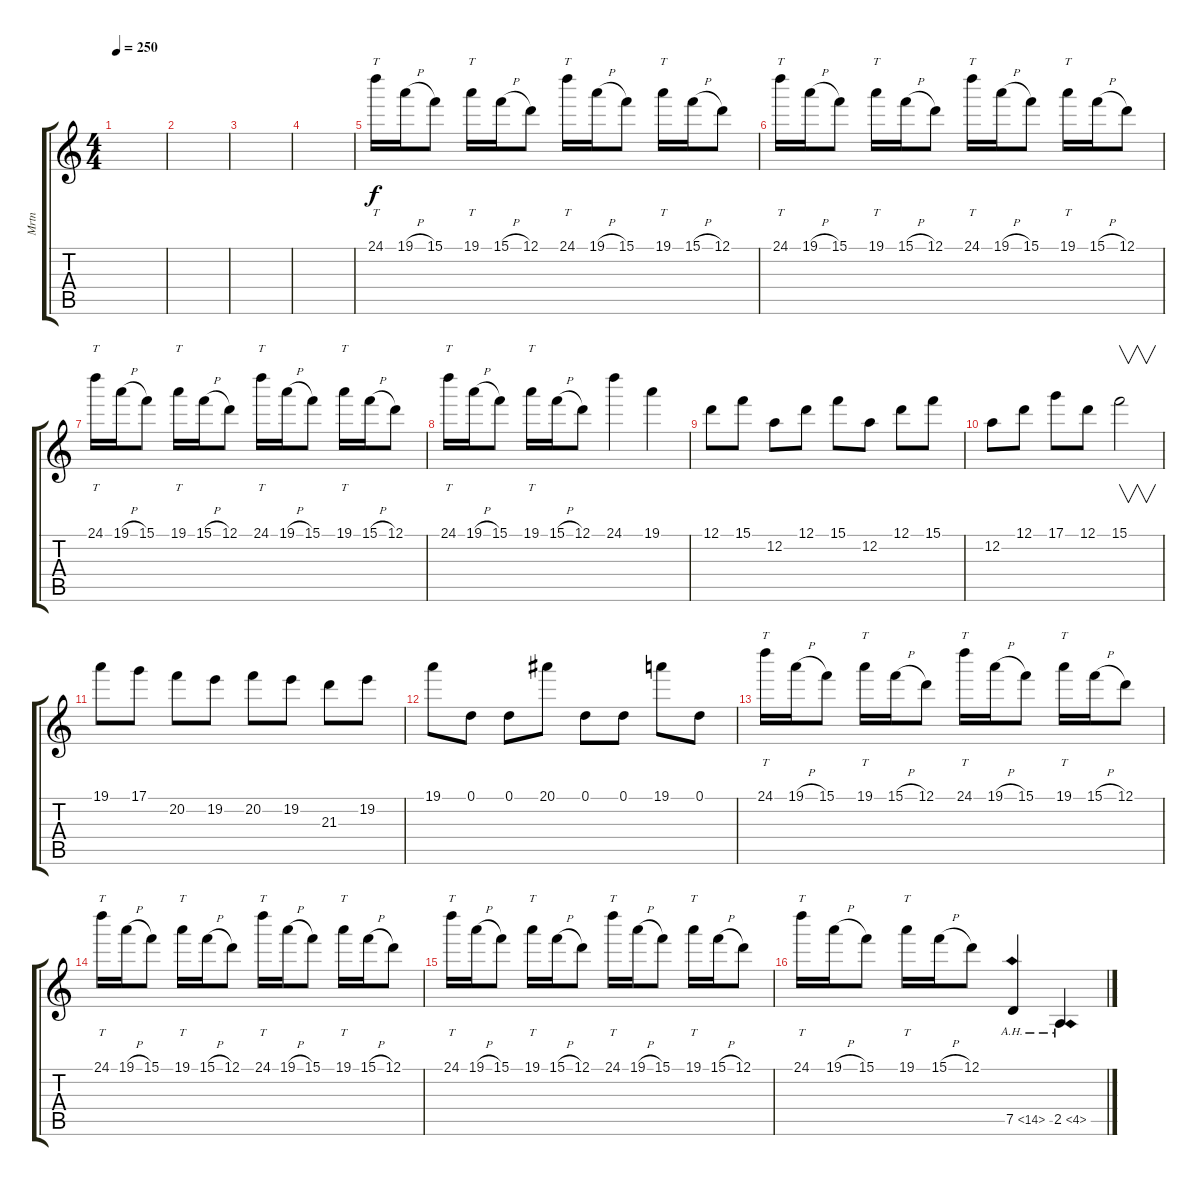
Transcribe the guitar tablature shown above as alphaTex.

\track ("Mrtn" "Mrtn") {instrument distortionguitar}
\staff {score tabs}
\tuning (D4 A3 F3 C3 G2 D2) {hide}
\ts (4 4)
\tempo 250
\clef g2
\ks c
|
|
|
|
24.1.16{tt volume 16} 19.1{h}.16 15.1.8 19.1.16{tt} 15.1{h}.16 12.1.8 24.1.16{tt} 19.1{h}.16 15.1.8 19.1.16{tt} 15.1{h}.16 12.1.8 |
24.1.16{tt} 19.1{h}.16 15.1.8 19.1.16{tt} 15.1{h}.16 12.1.8 24.1.16{tt} 19.1{h}.16 15.1.8 19.1.16{tt} 15.1{h}.16 12.1.8 |
24.1.16{tt} 19.1{h}.16 15.1.8 19.1.16{tt} 15.1{h}.16 12.1.8 24.1.16{tt} 19.1{h}.16 15.1.8 19.1.16{tt} 15.1{h}.16 12.1.8 |
24.1.16{tt} 19.1{h}.16 15.1.8 19.1.16{tt} 15.1{h}.16 12.1.8 24.1.4 19.1.4 |
12.1.8 15.1.8 12.2.8 12.1.8 15.1.8 12.2.8 12.1.8 15.1.8 |
12.2.8 12.1.8 17.1.8 12.1.8 15.1.2{v} |
19.1.8 17.1.8 20.2.8 19.2.8 20.2.8 19.2.8 21.3.8 19.2.8 |
19.1.8 0.1.8 0.1.8 20.1.8 0.1.8 0.1.8 19.1.8 0.1.8 |
24.1.16{tt} 19.1{h}.16 15.1.8 19.1.16{tt} 15.1{h}.16 12.1.8 24.1.16{tt} 19.1{h}.16 15.1.8 19.1.16{tt} 15.1{h}.16 12.1.8 |
24.1.16{tt} 19.1{h}.16 15.1.8 19.1.16{tt} 15.1{h}.16 12.1.8 24.1.16{tt} 19.1{h}.16 15.1.8 19.1.16{tt} 15.1{h}.16 12.1.8 |
24.1.16{tt} 19.1{h}.16 15.1.8 19.1.16{tt} 15.1{h}.16 12.1.8 24.1.16{tt} 19.1{h}.16 15.1.8 19.1.16{tt} 15.1{h}.16 12.1.8 |
24.1.16{tt} 19.1{h}.16 15.1.8 19.1.16{tt} 15.1{h}.16 12.1.8 7.5{ah 7}.4 2.5{ah 2}.4
